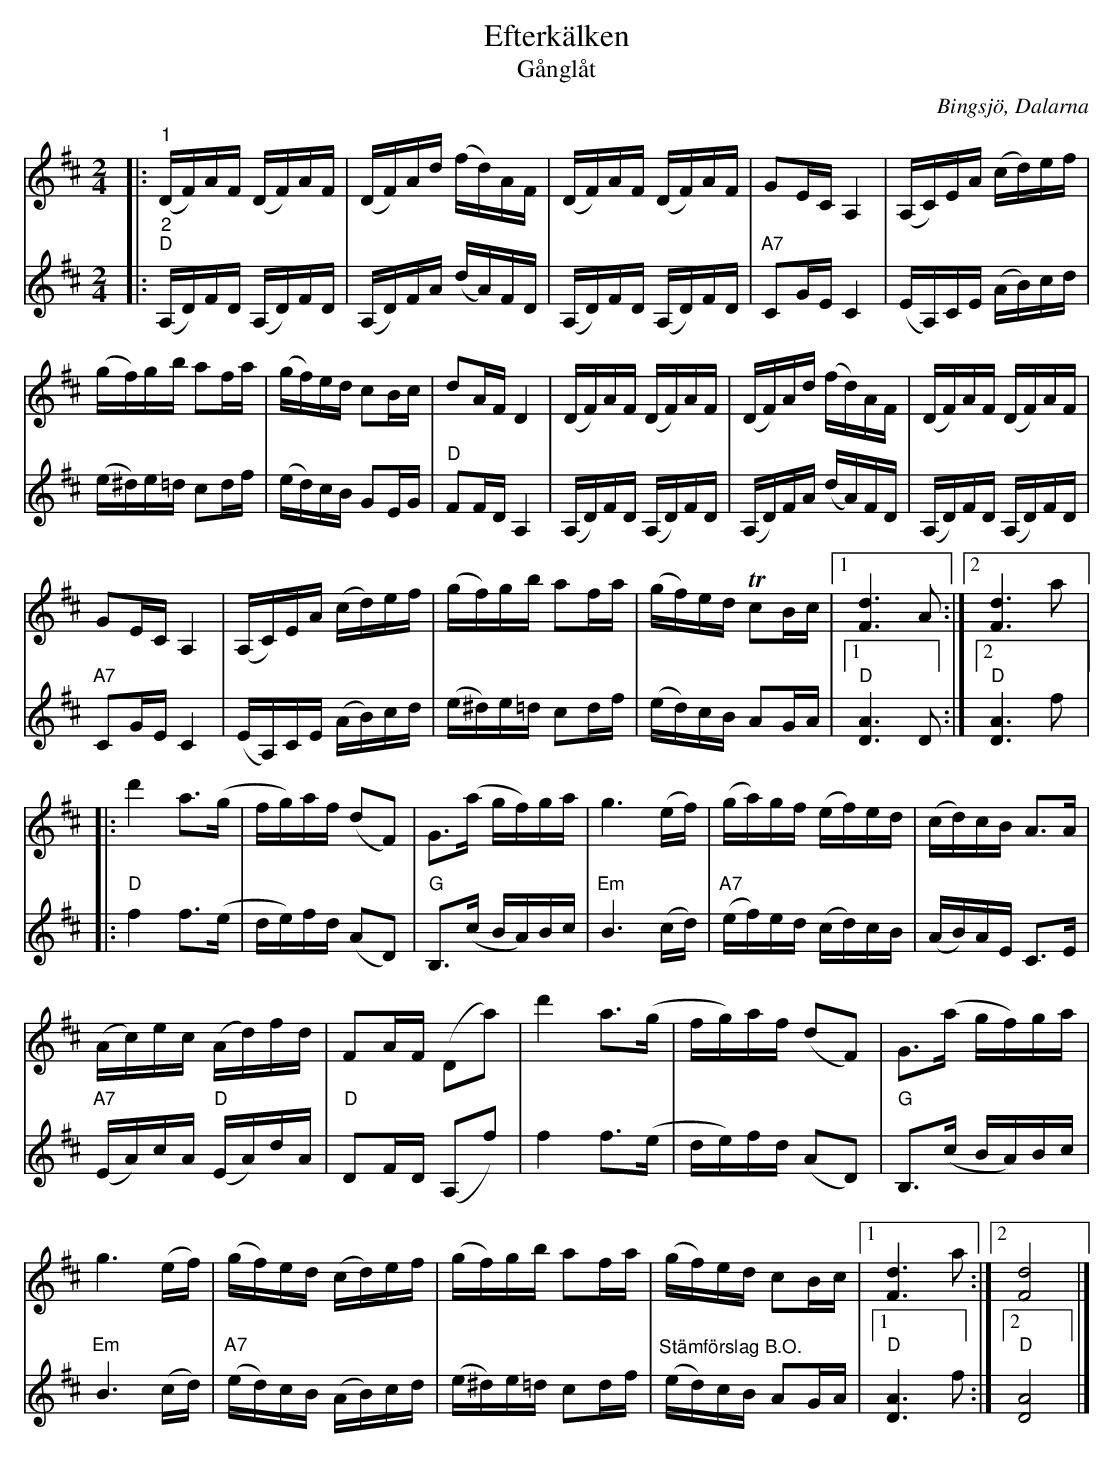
X:1
T:Efterkälken
T:Gånglåt
O:Bingsjö, Dalarna
L:1/16
M:2/4
K:D
V:1
|:"^1" (DF)AF (DF)AF | (DF)Ad (fd)AF | (DF)AF (DF)AF | G2EC A,4 | (A,C)EA (cd)ef |
(gf)gb a2fa | (gf)ed c2Bc | d2AF D4 | (DF)AF (DF)AF | (DF)Ad (fd)AF | (DF)AF (DF)AF |
 G2EC A,4 | (A,C)EA (cd)ef | (gf)gb a2fa | (gf)edT c2Bc |1 [Fd]6 A2 :|2 [Fd]6 a2 |:
 d'4 a2>(g2 | fg)af (d2F2) | G2>(a2 gf)ga | g6 (ef) | (ga)gf (ef)ed | (cd)cB A2>A2 |
 (Ac)ec (Ad)fd | F2AF (D2a2) | d'4 a2>(g2 | fg)af (d2F2) | G2>(a2 gf)ga |
 g6 (ef) | (gf)ed (cd)ef | (gf)gb a2fa | (gf)ed c2Bc |1 [Fd]6 a2 :|2 [Fd]8 |]
V:2
|:"^2""D" (A,D)FD (A,D)FD | (A,D)FA (dA)FD | (A,D)FD (A,D)FD | "A7" C2GE C4 | (EA,)CE (AB)cd |
(e^d)e=d c2df | (ed)cB G2EG |"D" F2FD A,4 | (A,D)FD (A,D)FD | (A,D)FA (dA)FD | (A,D)FD (A,D)FD |
"A7"C2GE C4 | (EA,)CE (AB)cd | (e^d)e=d c2df | (ed)cB A2GA |1"D" [DA]6 D2 :|2"D" [DA]6 f2 |:
"D"f4 f2>(e2 | de)fd (A2D2) |"G" B,2>(c2 BA)Bc |"Em" B6 (cd) |"A7" (ef)ed (cd)cB | (AB)AE C2>E2 |
"A7" (EA)cA "D"(EA)dA |"D" D2FD (A,2f2) | f4 f2>(e2 | de)fd (A2D2) |"G" B,2>(c2 BA)Bc | "Em" B6 (cd) |
"A7" (ed)cB (AB)cd | (e^d)e=d c2df | "^Stämförslag B.O." (ed)cB A2GA |1"D" [DA]6 f2 :|2"D" [DA]8 |]
